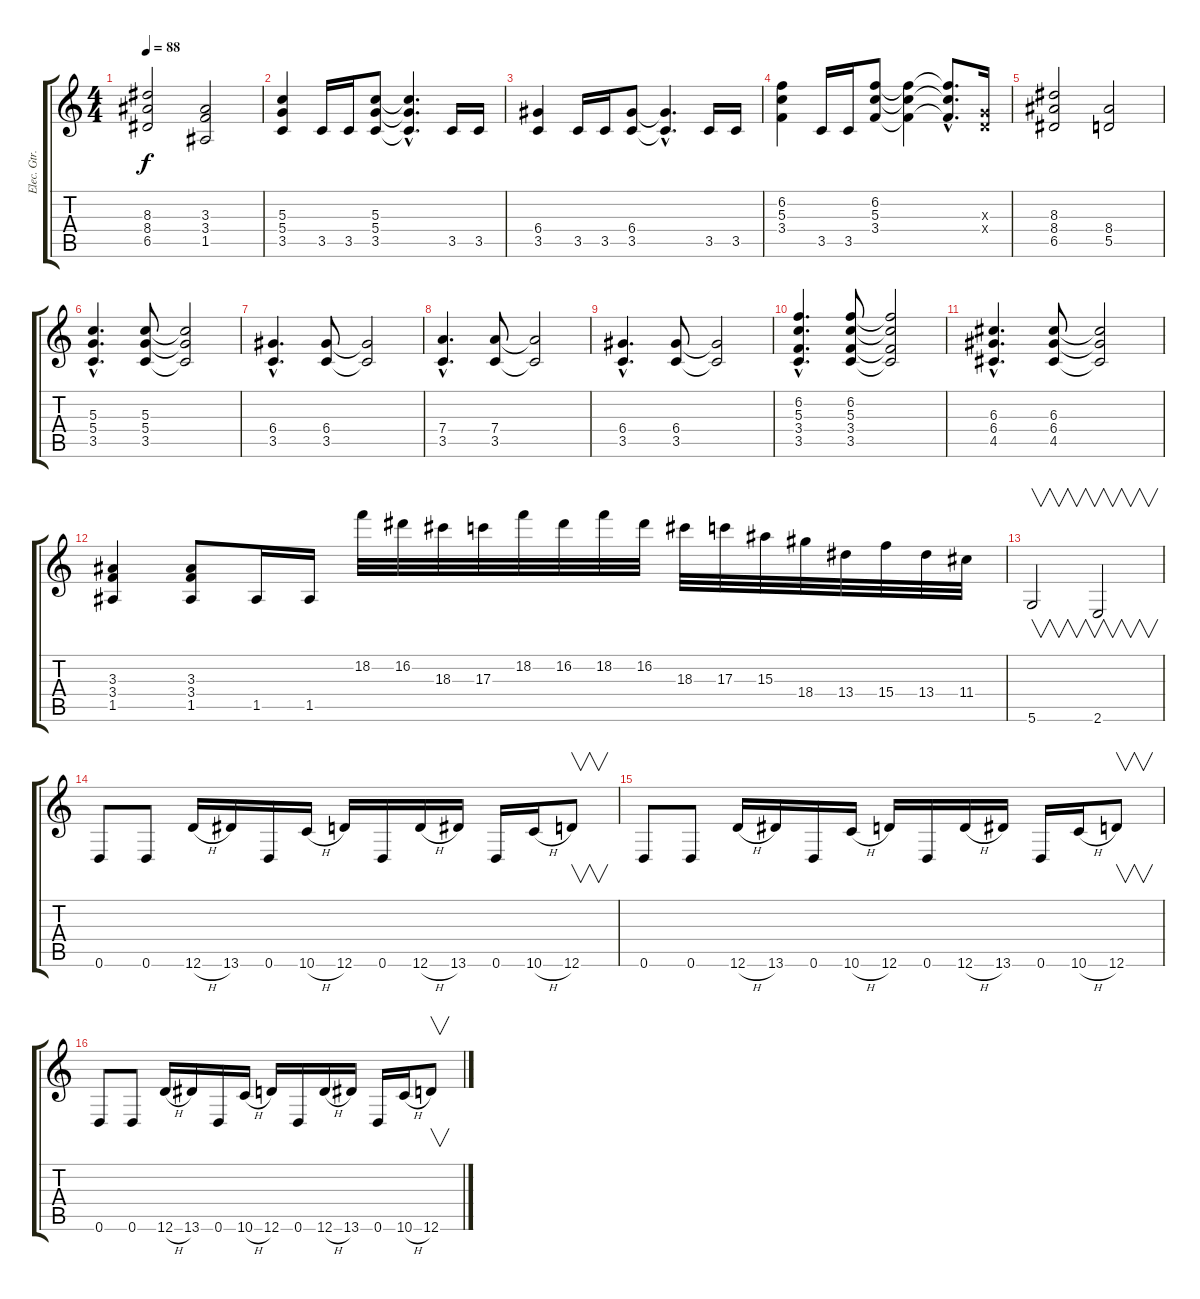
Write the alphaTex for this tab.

\track ("Elec. Gtr. 1" "Elec. Gtr.") {instrument distortionguitar}
\staff {score tabs}
\tuning (E4 B3 G3 D3 A2 D2) {hide}
\ts (4 4)
\tempo 88
\clef g2
\ks c
(8.3 8.4 6.5).2{dy f} (3.3 3.4 1.5).2 |
(5.3 5.4 3.5).4 3.5.16 3.5.16 (5.3 5.4 3.5).8 (5.3{hac t} 5.4{hac t} 3.5{hac t}).4{d} 3.5.16 3.5.16 |
(6.4 3.5).4 3.5.16 3.5.16 (6.4 3.5).8 (6.4{hac t} 3.5{hac t}).4{d} 3.5.16 3.5.16 |
(6.2 5.3 3.4).4 3.5.16 3.5.16 (6.2 5.3 3.4).8 (6.2{t} 5.3{t} 3.4{t}).4 (6.2{hac t} 5.3{hac t} 3.4{hac t}).8{d} (0.3{x} 0.4{x}).16 |
(8.3 8.4 6.5).2 (8.4 5.5).2 |
(5.3{hac} 5.4{hac} 3.5{hac}).4{d} (5.3 5.4 3.5).8 (5.3{t} 5.4{t} 3.5{t}).2 |
(6.4{hac} 3.5{hac}).4{d} (6.4 3.5).8 (6.4{t} 3.5{t}).2 |
(7.4{hac} 3.5{hac}).4{d} (7.4 3.5).8 (7.4{t} 3.5{t}).2 |
(6.4{hac} 3.5{hac}).4{d} (6.4 3.5).8 (6.4{t} 3.5{t}).2 |
(6.2{hac} 5.3{hac} 3.4{hac} 3.5{hac}).4{d} (6.2 5.3 3.4 3.5).8 (6.2{t} 5.3{t} 3.4{t} 3.5{t}).2 |
(6.3{hac} 6.4{hac} 4.5{hac}).4{d} (6.3 6.4 4.5).8 (6.3{t} 6.4{t} 4.5{t}).2 |
(3.3 3.4 1.5).4 (3.3 3.4 1.5).8 1.5.16 1.5.16 18.2.32 16.2.32 18.3.32 17.3.32 18.2.32 16.2.32 18.2.32 16.2.32 18.3.32 17.3.32 15.3.32 18.4.32 13.4.32 15.4.32 13.4.32 11.4.32 |
5.6.2{v} 2.6.2{v} |
0.6.8 0.6.8 12.6{h}.16 13.6.16 0.6.16 10.6{h}.16 12.6.16 0.6.16 12.6{h}.16 13.6.16 0.6.16 10.6{h}.16 12.6.8{v} |
0.6.8 0.6.8 12.6{h}.16 13.6.16 0.6.16 10.6{h}.16 12.6.16 0.6.16 12.6{h}.16 13.6.16 0.6.16 10.6{h}.16 12.6.8{v} |
0.6.8 0.6.8 12.6{h}.16 13.6.16 0.6.16 10.6{h}.16 12.6.16 0.6.16 12.6{h}.16 13.6.16 0.6.16 10.6{h}.16 12.6.8{v}
